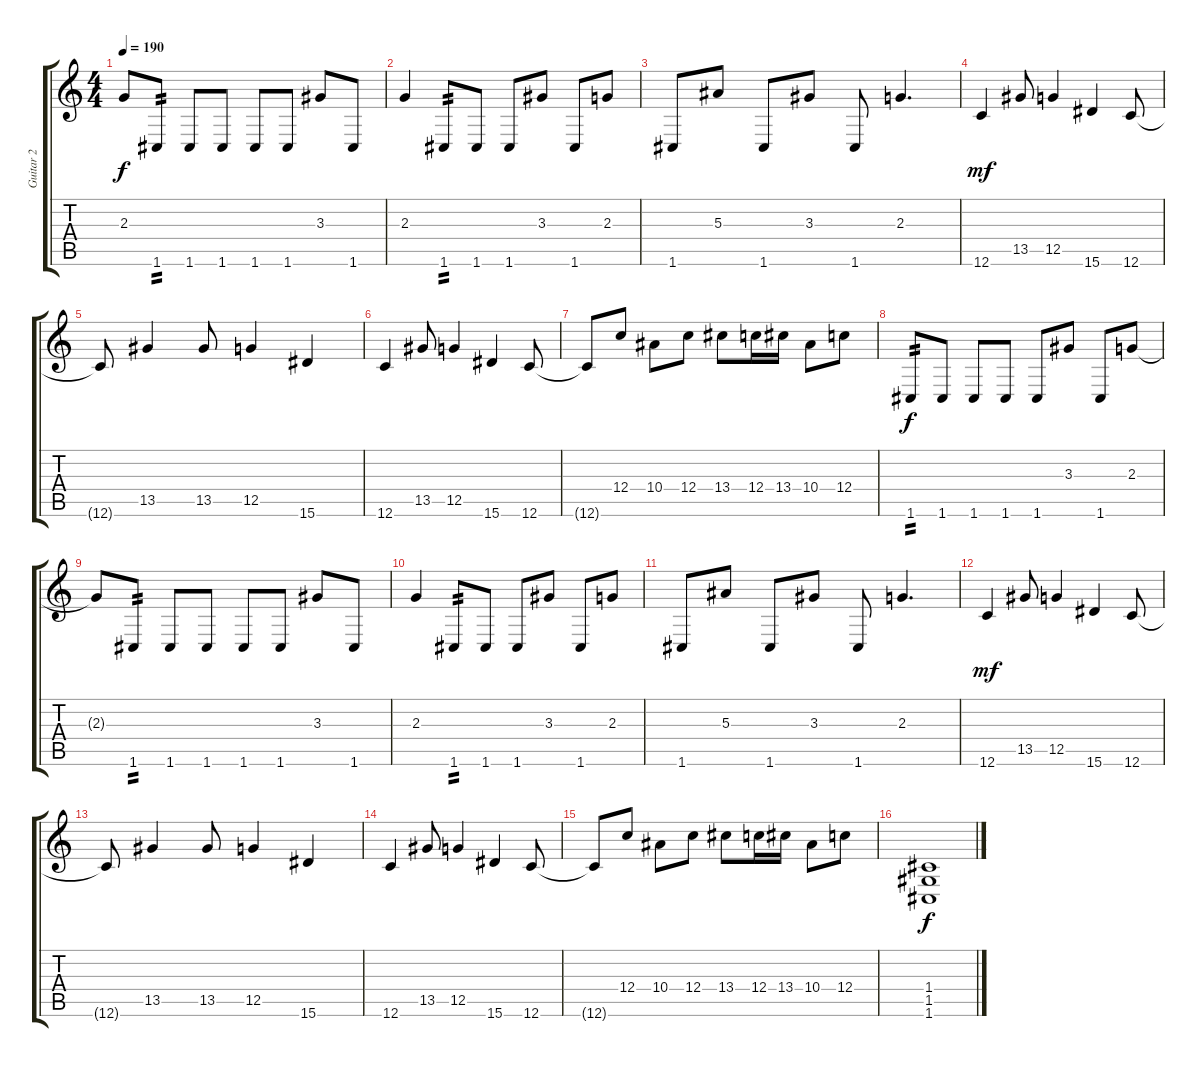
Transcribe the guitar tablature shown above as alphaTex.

\track ("Guitar 2" "Guitar 2") {instrument distortionguitar}
\staff {score tabs}
\tuning (D4 A3 F3 C3 G2 C2) {hide}
\ts (4 4)
\tempo 190
\clef g2
\ks c
2.3{t}.8{dy f} 1.6.8{tp 2} 1.6.8 1.6.8 1.6.8 1.6.8 3.3.8 1.6.8 |
2.3.4 1.6.8{tp 2} 1.6.8 1.6.8 3.3.8 1.6.8 2.3.8 |
1.6.8 5.3.8 1.6.8 3.3.8 1.6.8 2.3.4{d} |
12.6.4{dy mf} 13.5.8 12.5.4 15.6.4 12.6.8 |
12.6{t}.8 13.5.4 13.5.8 12.5.4 15.6.4 |
12.6.4 13.5.8 12.5.4 15.6.4 12.6.8 |
12.6{t}.8 12.4.8 10.4.8 12.4.8 13.4.8 12.4.16 13.4.16 10.4.8 12.4.8 |
1.6.8{tp 2 dy f} 1.6.8 1.6.8 1.6.8 1.6.8 3.3.8 1.6.8 2.3.8 |
2.3{t}.8 1.6.8{tp 2} 1.6.8 1.6.8 1.6.8 1.6.8 3.3.8 1.6.8 |
2.3.4 1.6.8{tp 2} 1.6.8 1.6.8 3.3.8 1.6.8 2.3.8 |
1.6.8 5.3.8 1.6.8 3.3.8 1.6.8 2.3.4{d} |
12.6.4{dy mf} 13.5.8 12.5.4 15.6.4 12.6.8 |
12.6{t}.8 13.5.4 13.5.8 12.5.4 15.6.4 |
12.6.4 13.5.8 12.5.4 15.6.4 12.6.8 |
12.6{t}.8 12.4.8 10.4.8 12.4.8 13.4.8 12.4.16 13.4.16 10.4.8 12.4.8 |
(1.4 1.5 1.6).1{dy f}
